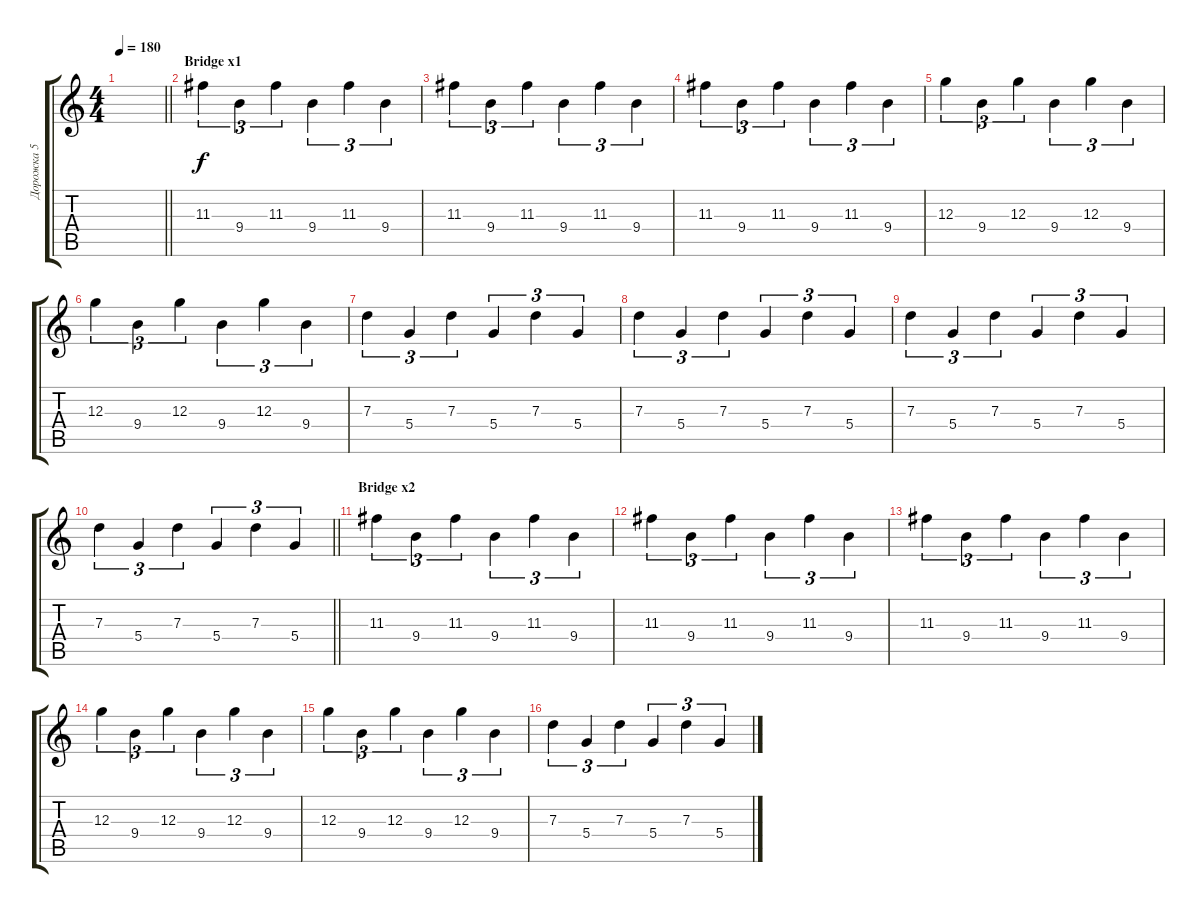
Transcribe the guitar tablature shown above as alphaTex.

\track ("Дорожка 5" "Дорожка 5") {instrument acousticguitarsteel}
\staff {score tabs}
\tuning (E4 B3 G3 D3 A2 E2) {hide}
\ts (4 4)
\tempo 180
\clef g2
\barLineRight lightlight
\ks c
|
\section ("" "Bridge x1")
11.3.4{tu (3 2)} 9.4.4{tu (3 2)} 11.3.4{tu (3 2)} 9.4.4{tu (3 2)} 11.3.4{tu (3 2)} 9.4.4{tu (3 2)} |
11.3.4{tu (3 2)} 9.4.4{tu (3 2)} 11.3.4{tu (3 2)} 9.4.4{tu (3 2)} 11.3.4{tu (3 2)} 9.4.4{tu (3 2)} |
11.3.4{tu (3 2)} 9.4.4{tu (3 2)} 11.3.4{tu (3 2)} 9.4.4{tu (3 2)} 11.3.4{tu (3 2)} 9.4.4{tu (3 2)} |
12.3.4{tu (3 2)} 9.4.4{tu (3 2)} 12.3.4{tu (3 2)} 9.4.4{tu (3 2)} 12.3.4{tu (3 2)} 9.4.4{tu (3 2)} |
12.3.4{tu (3 2)} 9.4.4{tu (3 2)} 12.3.4{tu (3 2)} 9.4.4{tu (3 2)} 12.3.4{tu (3 2)} 9.4.4{tu (3 2)} |
7.3.4{tu (3 2)} 5.4.4{tu (3 2)} 7.3.4{tu (3 2)} 5.4.4{tu (3 2)} 7.3.4{tu (3 2)} 5.4.4{tu (3 2)} |
7.3.4{tu (3 2)} 5.4.4{tu (3 2)} 7.3.4{tu (3 2)} 5.4.4{tu (3 2)} 7.3.4{tu (3 2)} 5.4.4{tu (3 2)} |
7.3.4{tu (3 2)} 5.4.4{tu (3 2)} 7.3.4{tu (3 2)} 5.4.4{tu (3 2)} 7.3.4{tu (3 2)} 5.4.4{tu (3 2)} |
\barLineRight lightlight
7.3.4{tu (3 2)} 5.4.4{tu (3 2)} 7.3.4{tu (3 2)} 5.4.4{tu (3 2)} 7.3.4{tu (3 2)} 5.4.4{tu (3 2)} |
\section ("" "Bridge x2")
11.3.4{tu (3 2)} 9.4.4{tu (3 2)} 11.3.4{tu (3 2)} 9.4.4{tu (3 2)} 11.3.4{tu (3 2)} 9.4.4{tu (3 2)} |
11.3.4{tu (3 2)} 9.4.4{tu (3 2)} 11.3.4{tu (3 2)} 9.4.4{tu (3 2)} 11.3.4{tu (3 2)} 9.4.4{tu (3 2)} |
11.3.4{tu (3 2)} 9.4.4{tu (3 2)} 11.3.4{tu (3 2)} 9.4.4{tu (3 2)} 11.3.4{tu (3 2)} 9.4.4{tu (3 2)} |
12.3.4{tu (3 2)} 9.4.4{tu (3 2)} 12.3.4{tu (3 2)} 9.4.4{tu (3 2)} 12.3.4{tu (3 2)} 9.4.4{tu (3 2)} |
12.3.4{tu (3 2)} 9.4.4{tu (3 2)} 12.3.4{tu (3 2)} 9.4.4{tu (3 2)} 12.3.4{tu (3 2)} 9.4.4{tu (3 2)} |
7.3.4{tu (3 2)} 5.4.4{tu (3 2)} 7.3.4{tu (3 2)} 5.4.4{tu (3 2)} 7.3.4{tu (3 2)} 5.4.4{tu (3 2)}
